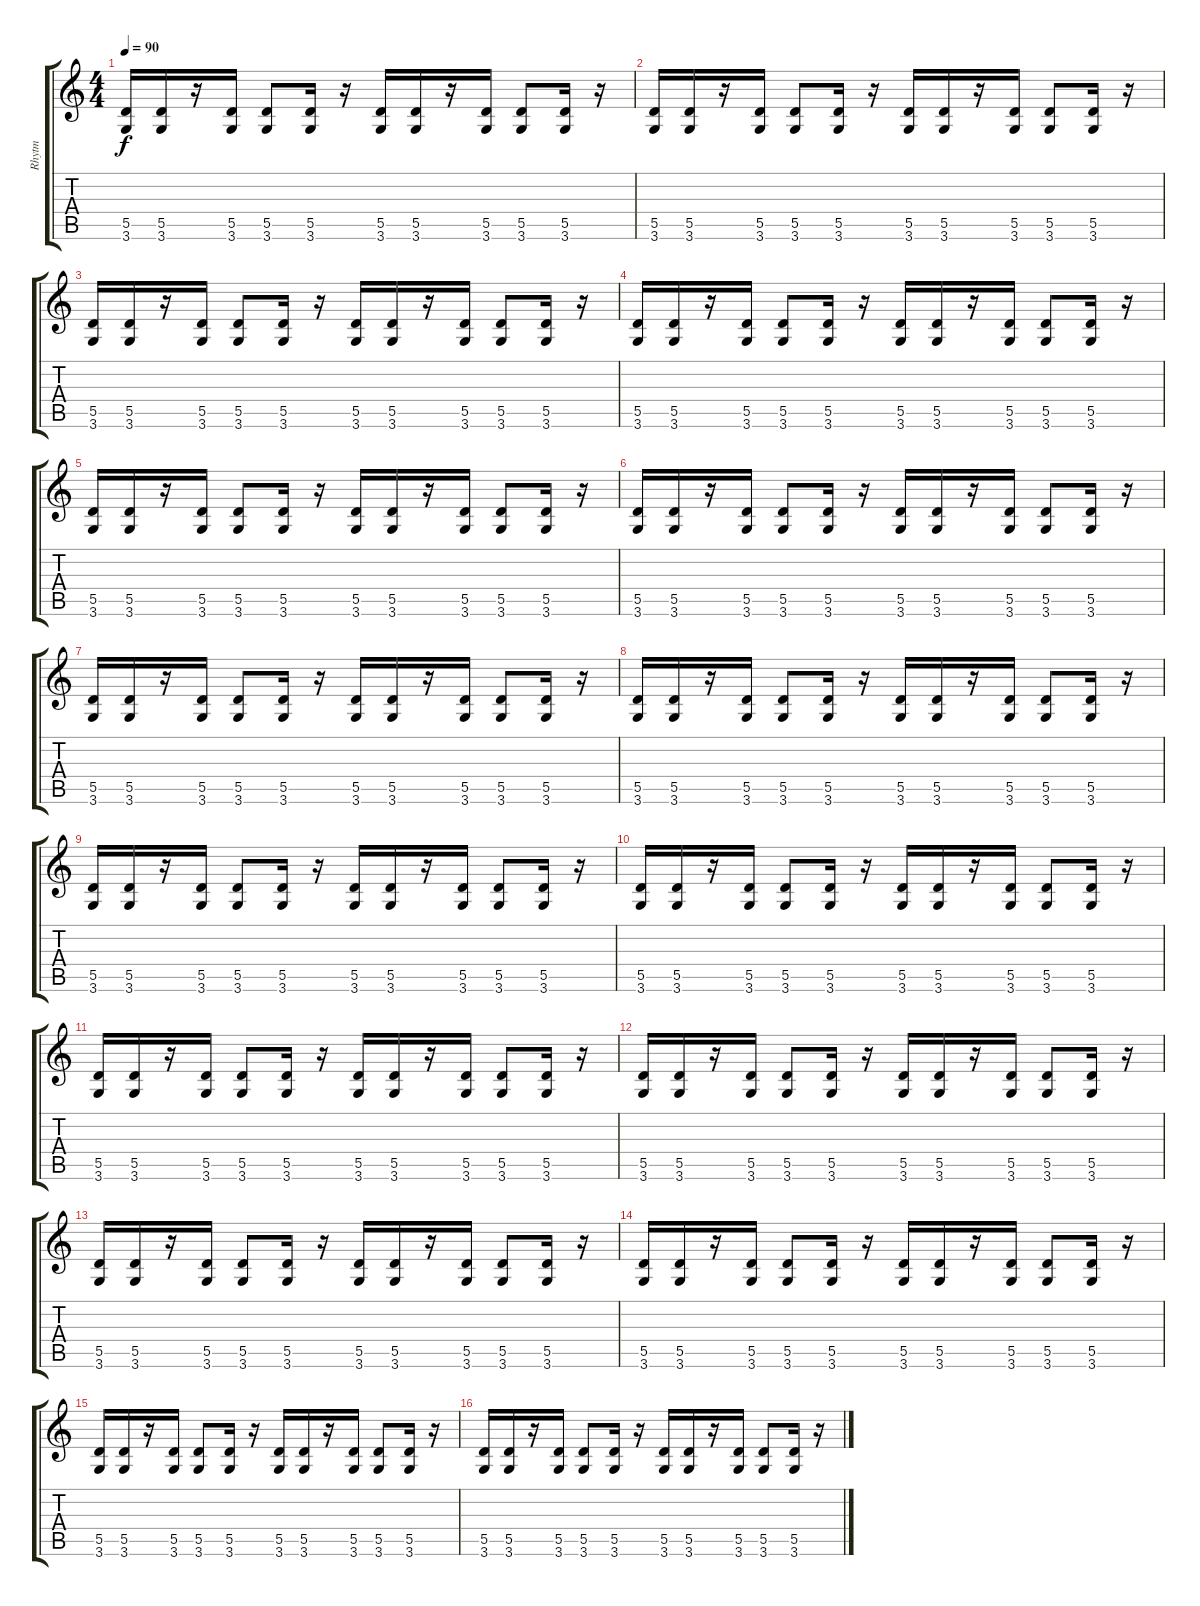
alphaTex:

\track ("Rhytm" "Rhytm") {instrument overdrivenguitar}
\staff {score tabs}
\tuning (E4 B3 G3 D3 A2 E2) {hide}
\ts (4 4)
\tempo 90
\clef g2
\ks c
(5.5 3.6).16{dy f volume 13 instrument overdrivenguitar} (5.5 3.6).16 r.16 (5.5 3.6).16 (5.5 3.6).8 (5.5 3.6).16 r.16 (5.5 3.6).16 (5.5 3.6).16 r.16 (5.5 3.6).16 (5.5 3.6).8 (5.5 3.6).16 r.16 |
(5.5 3.6).16 (5.5 3.6).16 r.16 (5.5 3.6).16 (5.5 3.6).8 (5.5 3.6).16 r.16 (5.5 3.6).16 (5.5 3.6).16 r.16 (5.5 3.6).16 (5.5 3.6).8 (5.5 3.6).16 r.16 |
(5.5 3.6).16 (5.5 3.6).16 r.16 (5.5 3.6).16 (5.5 3.6).8 (5.5 3.6).16 r.16 (5.5 3.6).16 (5.5 3.6).16 r.16 (5.5 3.6).16 (5.5 3.6).8 (5.5 3.6).16 r.16 |
(5.5 3.6).16 (5.5 3.6).16 r.16 (5.5 3.6).16 (5.5 3.6).8 (5.5 3.6).16 r.16 (5.5 3.6).16 (5.5 3.6).16 r.16 (5.5 3.6).16 (5.5 3.6).8 (5.5 3.6).16 r.16 |
(5.5 3.6).16 (5.5 3.6).16 r.16 (5.5 3.6).16 (5.5 3.6).8 (5.5 3.6).16 r.16 (5.5 3.6).16 (5.5 3.6).16 r.16 (5.5 3.6).16 (5.5 3.6).8 (5.5 3.6).16 r.16 |
(5.5 3.6).16 (5.5 3.6).16 r.16 (5.5 3.6).16 (5.5 3.6).8 (5.5 3.6).16 r.16 (5.5 3.6).16 (5.5 3.6).16 r.16 (5.5 3.6).16 (5.5 3.6).8 (5.5 3.6).16 r.16 |
(5.5 3.6).16 (5.5 3.6).16 r.16 (5.5 3.6).16 (5.5 3.6).8 (5.5 3.6).16 r.16 (5.5 3.6).16 (5.5 3.6).16 r.16 (5.5 3.6).16 (5.5 3.6).8 (5.5 3.6).16 r.16 |
(5.5 3.6).16 (5.5 3.6).16 r.16 (5.5 3.6).16 (5.5 3.6).8 (5.5 3.6).16 r.16 (5.5 3.6).16 (5.5 3.6).16 r.16 (5.5 3.6).16 (5.5 3.6).8 (5.5 3.6).16 r.16 |
(5.5 3.6).16 (5.5 3.6).16 r.16 (5.5 3.6).16 (5.5 3.6).8 (5.5 3.6).16 r.16 (5.5 3.6).16 (5.5 3.6).16 r.16 (5.5 3.6).16 (5.5 3.6).8 (5.5 3.6).16 r.16 |
(5.5 3.6).16 (5.5 3.6).16 r.16 (5.5 3.6).16 (5.5 3.6).8 (5.5 3.6).16 r.16 (5.5 3.6).16 (5.5 3.6).16 r.16 (5.5 3.6).16 (5.5 3.6).8 (5.5 3.6).16 r.16 |
(5.5 3.6).16 (5.5 3.6).16 r.16 (5.5 3.6).16 (5.5 3.6).8 (5.5 3.6).16 r.16 (5.5 3.6).16 (5.5 3.6).16 r.16 (5.5 3.6).16 (5.5 3.6).8 (5.5 3.6).16 r.16 |
(5.5 3.6).16 (5.5 3.6).16 r.16 (5.5 3.6).16 (5.5 3.6).8 (5.5 3.6).16 r.16 (5.5 3.6).16 (5.5 3.6).16 r.16 (5.5 3.6).16 (5.5 3.6).8 (5.5 3.6).16 r.16 |
(5.5 3.6).16 (5.5 3.6).16 r.16 (5.5 3.6).16 (5.5 3.6).8 (5.5 3.6).16 r.16 (5.5 3.6).16 (5.5 3.6).16 r.16 (5.5 3.6).16 (5.5 3.6).8 (5.5 3.6).16 r.16 |
(5.5 3.6).16 (5.5 3.6).16 r.16 (5.5 3.6).16 (5.5 3.6).8 (5.5 3.6).16 r.16 (5.5 3.6).16 (5.5 3.6).16 r.16 (5.5 3.6).16 (5.5 3.6).8 (5.5 3.6).16 r.16 |
(5.5 3.6).16{volume 6 instrument overdrivenguitar} (5.5 3.6).16 r.16 (5.5 3.6).16 (5.5 3.6).8 (5.5 3.6).16 r.16 (5.5 3.6).16 (5.5 3.6).16 r.16 (5.5 3.6).16 (5.5 3.6).8 (5.5 3.6).16 r.16 |
(5.5 3.6).16 (5.5 3.6).16 r.16 (5.5 3.6).16 (5.5 3.6).8 (5.5 3.6).16 r.16 (5.5 3.6).16 (5.5 3.6).16 r.16 (5.5 3.6).16 (5.5 3.6).8 (5.5 3.6).16 r.16
